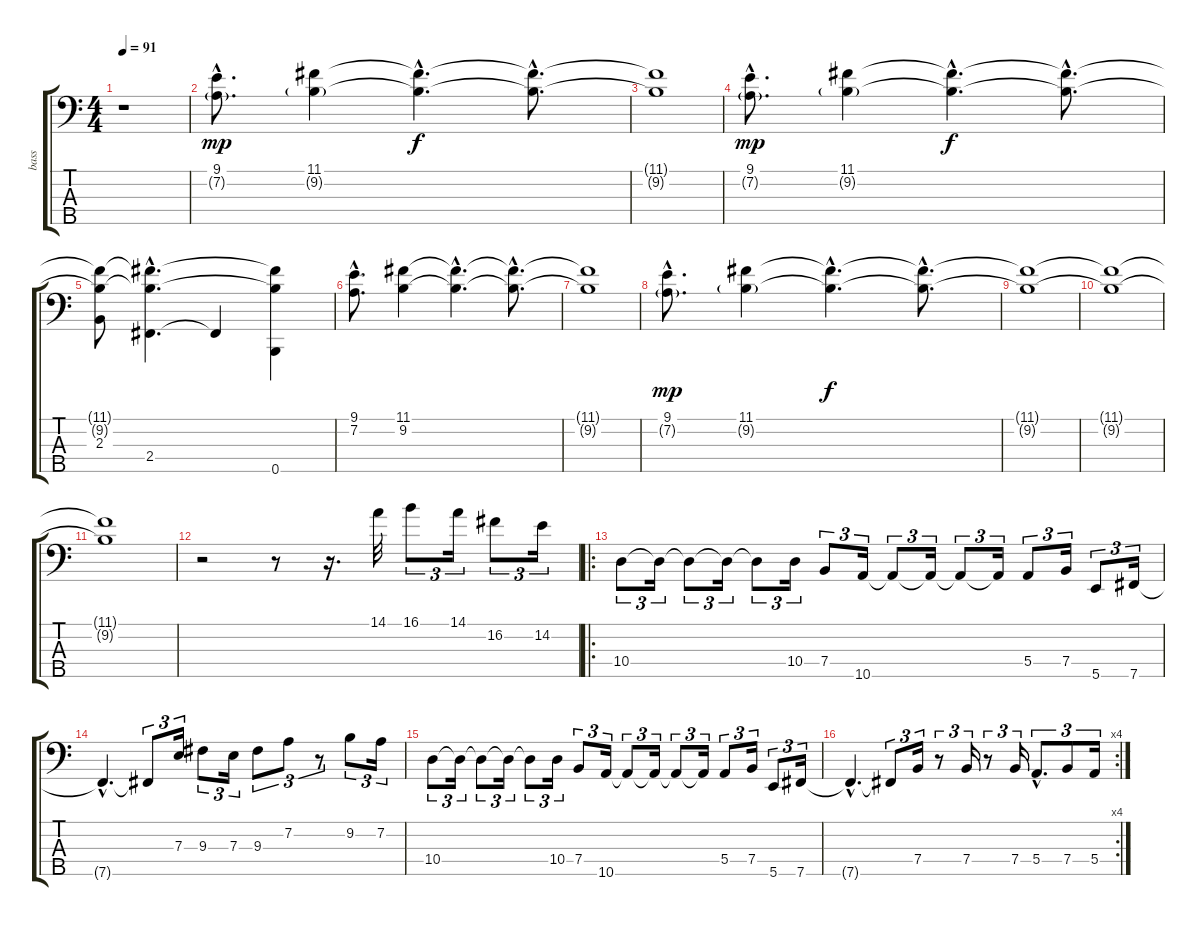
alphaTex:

\track ("bass" "bass") {instrument electricbassfinger}
\staff {score tabs}
\tuning (G2 D2 A1 E1 B0) {hide}
\ts (4 4)
\tempo 91
\clef f4
\ks c
r.1{dy mp instrument electricbassfinger} |
(9.1{hac} 7.2{g hac}).8{d} (11.1 9.2{g}).4 (11.1{hac t} 9.2{hac t}).4{d dy f} (11.1{hac t} 9.2{hac t}).8{d} |
(11.1{t} 9.2{t}).1 |
(9.1{hac} 7.2{g hac}).8{d dy mp} (11.1 9.2{g}).4 (11.1{hac t} 9.2{hac t}).4{d dy f} (11.1{hac t} 9.2{hac t}).8{d} |
(11.1{t} 9.2{t} 2.3).8 (11.1{hac t} 9.2{hac t} 2.4{hac}).4{d} 2.4{t}.4 (11.1{t} 9.2{t} 0.5).4 |
(9.1{hac} 7.2{hac}).8{d} (11.1 9.2).4 (11.1{hac t} 9.2{hac t}).4{d} (11.1{hac t} 9.2{hac t}).8{d} |
(11.1{t} 9.2{t}).1 |
(9.1{hac} 7.2{g hac}).8{d dy mp} (11.1 9.2{g}).4 (11.1{hac t} 9.2{hac t}).4{d dy f} (11.1{hac t} 9.2{hac t}).8{d} |
(11.1{t} 9.2{t}).1 |
(11.1{t} 9.2{t}).1 |
(11.1{t} 9.2{t}).1 |
r.2 r.8 r.16{d} 14.1.32 16.1.8{tu (3 2)} 14.1.16{tu (3 2)} 16.2.8{tu (3 2)} 14.2.16{tu (3 2)} |
\ro
10.4.8{tu (3 2)} 10.4{t}.16{tu (3 2)} 10.4{t}.8{tu (3 2)} 10.4{t}.16{tu (3 2)} 10.4{t}.8{tu (3 2)} 10.4.16{tu (3 2)} 7.4.8{tu (3 2)} 10.5.16{tu (3 2)} 10.5{t}.8{tu (3 2)} 10.5{t}.16{tu (3 2)} 10.5{t}.8{tu (3 2)} 10.5{t}.16{tu (3 2)} 5.4.8{tu (3 2)} 7.4.16{tu (3 2)} 5.5.8{tu (3 2)} 7.5.16{tu (3 2)} |
7.5{hac t}.4{d} 7.5{t}.8{tu (3 2)} 7.3.16{tu (3 2)} 9.3.8{tu (3 2)} 7.3.16{tu (3 2)} 9.3.8{tu (3 2)} 7.2.8{tu (3 2)} r.8{tu (3 2)} 9.2.8{tu (3 2)} 7.2.16{tu (3 2)} |
10.4.8{tu (3 2)} 10.4{t}.16{tu (3 2)} 10.4{t}.8{tu (3 2)} 10.4{t}.16{tu (3 2)} 10.4{t}.8{tu (3 2)} 10.4.16{tu (3 2)} 7.4.8{tu (3 2)} 10.5.16{tu (3 2)} 10.5{t}.8{tu (3 2)} 10.5{t}.16{tu (3 2)} 10.5{t}.8{tu (3 2)} 10.5{t}.16{tu (3 2)} 5.4.8{tu (3 2)} 7.4.16{tu (3 2)} 5.5.8{tu (3 2)} 7.5.16{tu (3 2)} |
\rc 4
7.5{hac t}.4{d} 7.5{t}.8{tu (3 2)} 7.4.16{tu (3 2)} r.8{tu (3 2)} 7.4.16{tu (3 2)} r.8{tu (3 2)} 7.4.16{tu (3 2)} 5.4{hac}.8{d tu (3 2)} 7.4.8{tu (3 2)} 5.4.16{tu (3 2)}
